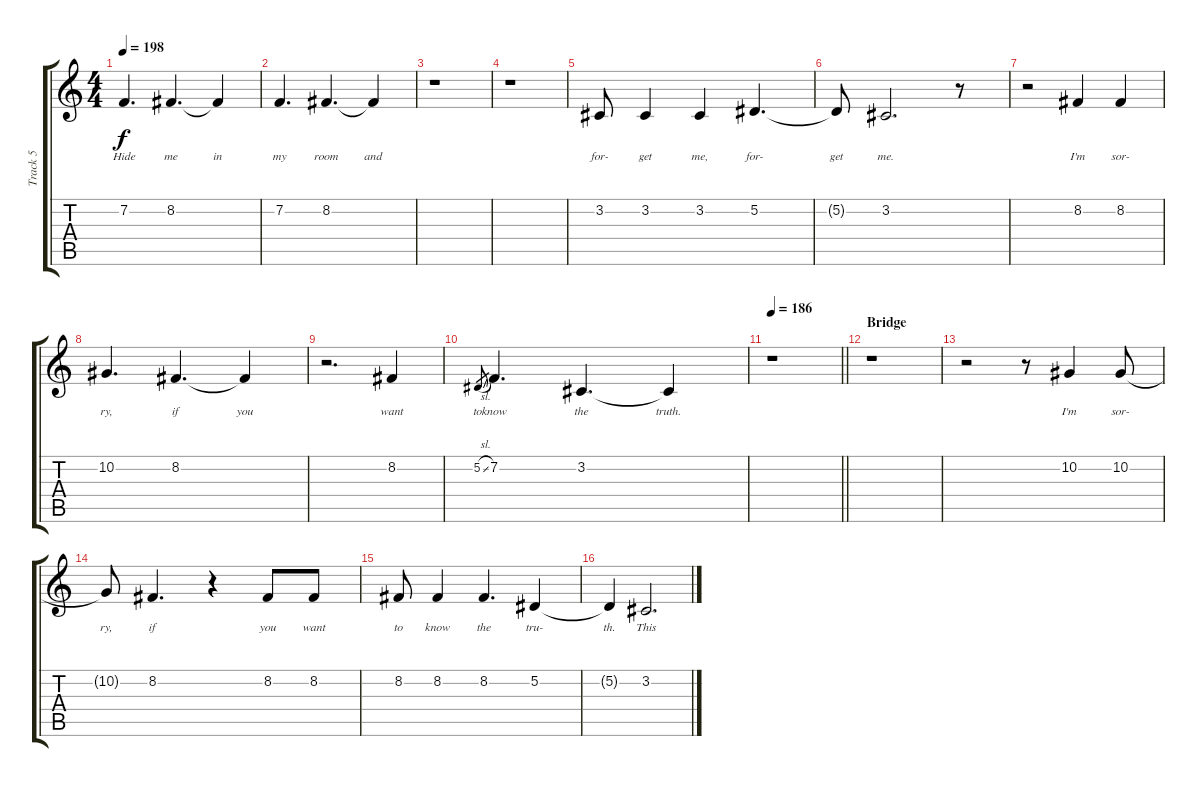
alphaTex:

\track ("Track 5" "Track 5") {instrument clarinet}
\staff {score tabs}
\tuning (Eb4 Bb3 Gb3 Db3 Ab2 Eb2) {hide}
\ts (4 4)
\tempo 198
\clef g2
\ks c
7.2.4{d lyrics (0 "Hide") lyrics (1 "") lyrics (2 "") lyrics (3 "") lyrics (4 "") dy f} 8.2.4{d lyrics (0 "me") lyrics (1 "") lyrics (2 "") lyrics (3 "") lyrics (4 "")} 8.2{t}.4{lyrics (0 "in") lyrics (1 "") lyrics (2 "") lyrics (3 "") lyrics (4 "")} |
7.2.4{d lyrics (0 "my") lyrics (1 "") lyrics (2 "") lyrics (3 "") lyrics (4 "")} 8.2.4{d lyrics (0 "room") lyrics (1 "") lyrics (2 "") lyrics (3 "") lyrics (4 "")} 8.2{t}.4{lyrics (0 "and") lyrics (1 "") lyrics (2 "") lyrics (3 "") lyrics (4 "")} |
r.1 |
r.1 |
3.2.8{lyrics (0 "for-") lyrics (1 "") lyrics (2 "") lyrics (3 "") lyrics (4 "")} 3.2.4{lyrics (0 "get") lyrics (1 "") lyrics (2 "") lyrics (3 "") lyrics (4 "")} 3.2.4{lyrics (0 "me,") lyrics (1 "") lyrics (2 "") lyrics (3 "") lyrics (4 "")} 5.2.4{d lyrics (0 "for-") lyrics (1 "") lyrics (2 "") lyrics (3 "") lyrics (4 "")} |
5.2{t}.8{lyrics (0 "get") lyrics (1 "") lyrics (2 "") lyrics (3 "") lyrics (4 "")} 3.2.2{d lyrics (0 "me.") lyrics (1 "") lyrics (2 "") lyrics (3 "") lyrics (4 "")} r.8 |
r.2 8.2.4{lyrics (0 "I'm") lyrics (1 "") lyrics (2 "") lyrics (3 "") lyrics (4 "")} 8.2.4{lyrics (0 "sor-") lyrics (1 "") lyrics (2 "") lyrics (3 "") lyrics (4 "")} |
10.2.4{d lyrics (0 "ry,") lyrics (1 "") lyrics (2 "") lyrics (3 "") lyrics (4 "")} 8.2.4{d lyrics (0 "if") lyrics (1 "") lyrics (2 "") lyrics (3 "") lyrics (4 "")} 8.2{t}.4{lyrics (0 "you") lyrics (1 "") lyrics (2 "") lyrics (3 "") lyrics (4 "")} |
r.2{d} 8.2.4{lyrics (0 "want") lyrics (1 "") lyrics (2 "") lyrics (3 "") lyrics (4 "")} |
5.2{sl}.8{lyrics (0 "to") lyrics (1 "") lyrics (2 "") lyrics (3 "") lyrics (4 "") gr} 7.2.4{d lyrics (0 "know") lyrics (1 "") lyrics (2 "") lyrics (3 "") lyrics (4 "")} 3.2.4{d lyrics (0 "the") lyrics (1 "") lyrics (2 "") lyrics (3 "") lyrics (4 "")} 3.2{t}.4{lyrics (0 "truth.") lyrics (1 "") lyrics (2 "") lyrics (3 "") lyrics (4 "")} |
\tempo 186
\barLineRight lightlight
r.1 |
\section ("" "Bridge")
r.1 |
r.2 r.8 10.2.4{lyrics (0 "I'm") lyrics (1 "") lyrics (2 "") lyrics (3 "") lyrics (4 "")} 10.2.8{lyrics (0 "sor-") lyrics (1 "") lyrics (2 "") lyrics (3 "") lyrics (4 "")} |
10.2{t}.8{lyrics (0 "ry,") lyrics (1 "") lyrics (2 "") lyrics (3 "") lyrics (4 "")} 8.2.4{d lyrics (0 "if") lyrics (1 "") lyrics (2 "") lyrics (3 "") lyrics (4 "")} r.4 8.2.8{lyrics (0 "you") lyrics (1 "") lyrics (2 "") lyrics (3 "") lyrics (4 "")} 8.2.8{lyrics (0 "want") lyrics (1 "") lyrics (2 "") lyrics (3 "") lyrics (4 "")} |
8.2.8{lyrics (0 "to") lyrics (1 "") lyrics (2 "") lyrics (3 "") lyrics (4 "")} 8.2.4{lyrics (0 "know") lyrics (1 "") lyrics (2 "") lyrics (3 "") lyrics (4 "")} 8.2.4{d lyrics (0 "the") lyrics (1 "") lyrics (2 "") lyrics (3 "") lyrics (4 "")} 5.2.4{lyrics (0 "tru-") lyrics (1 "") lyrics (2 "") lyrics (3 "") lyrics (4 "")} |
5.2{t}.4{lyrics (0 "th.") lyrics (1 "") lyrics (2 "") lyrics (3 "") lyrics (4 "")} 3.2.2{d lyrics (0 "This") lyrics (1 "") lyrics (2 "") lyrics (3 "") lyrics (4 "")}
